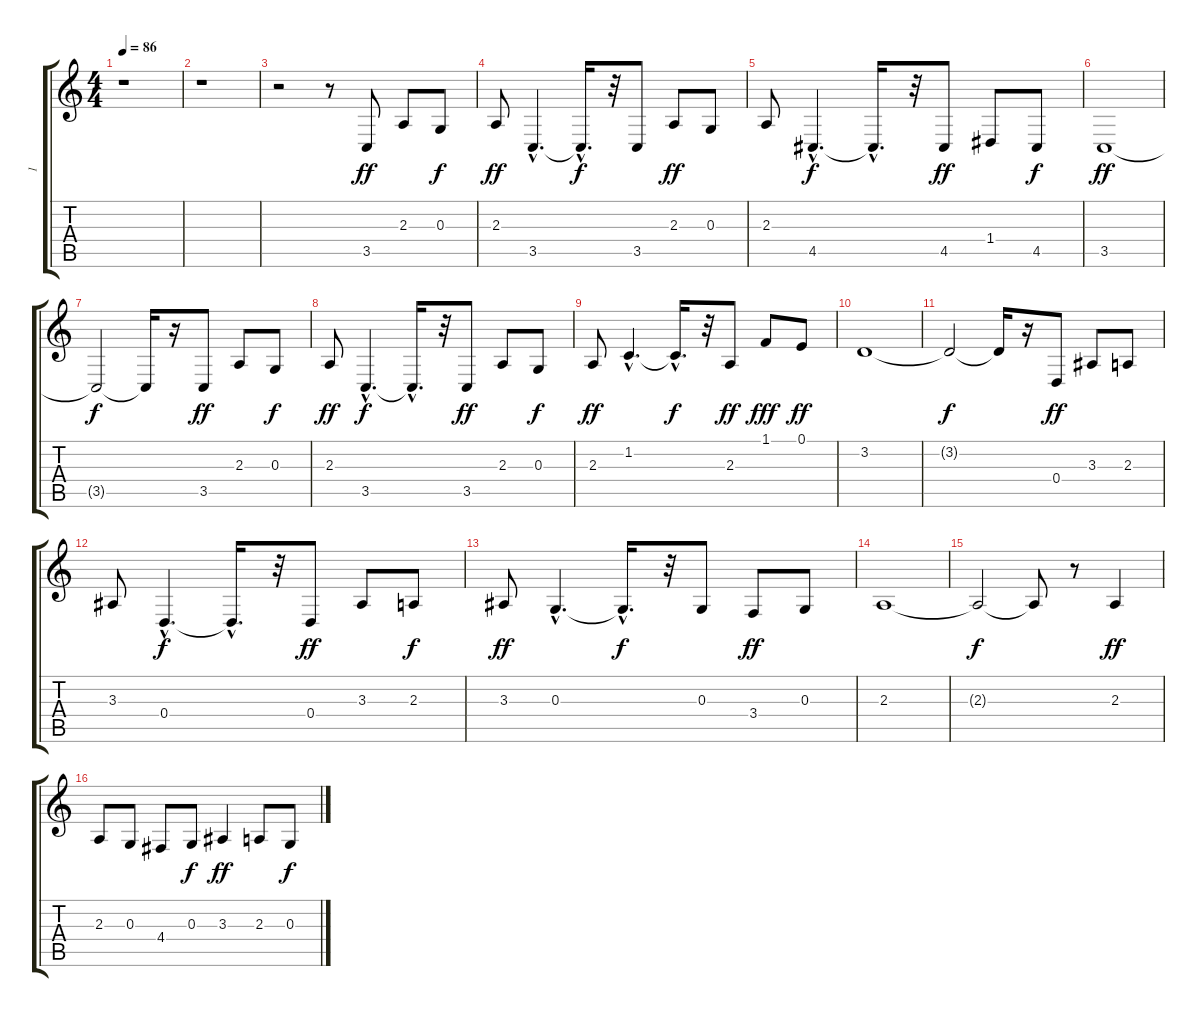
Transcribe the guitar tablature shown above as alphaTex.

\track ("1" "1") {instrument englishhorn}
\staff {score tabs}
\tuning (E4 B3 G3 D3 A2 E2) {hide}
\ts (4 4)
\tempo 86
\clef g2
\ks c
r.1{dy f} |
r.1 |
r.2 r.8 3.5.8{dy ff} 2.3.8 0.3.8{dy f} |
2.3.8{dy ff} 3.5{hac}.4{d} 3.5{hac t}.16{d dy f} r.32 3.5.8 2.3.8{dy ff} 0.3.8 |
2.3.8 4.5{hac}.4{d dy f} 4.5{hac t}.16{d} r.32 4.5.8{dy ff} 1.4.8 4.5.8{dy f} |
3.5.1{dy ff} |
3.5{t}.2{dy f} 3.5{t}.16 r.16 3.5.8{dy ff} 2.3.8 0.3.8{dy f} |
2.3.8{dy ff} 3.5{hac}.4{d dy f} 3.5{hac t}.16{d} r.32 3.5.8{dy ff} 2.3.8 0.3.8{dy f} |
2.3.8{dy ff} 1.2{hac}.4{d} 1.2{hac t}.16{d dy f} r.32 2.3.8{dy ff} 1.1.8{dy fff} 0.1.8{dy ff} |
3.2.1 |
3.2{t}.2{dy f} 3.2{t}.16 r.16 0.4.8{dy ff} 3.3.8 2.3.8 |
3.3.8 0.4{hac}.4{d dy f} 0.4{hac t}.16{d} r.32 0.4.8{dy ff} 3.3.8 2.3.8{dy f} |
3.3.8{dy ff} 0.3{hac}.4{d} 0.3{hac t}.16{d dy f} r.32 0.3.8 3.4.8{dy ff} 0.3.8 |
2.3.1 |
2.3{t}.2{dy f} 2.3{t}.8 r.8 2.3.4{dy ff} |
2.3.8 0.3.8 4.4.8 0.3.8{dy f} 3.3.4{dy ff} 2.3.8 0.3.8{dy f}
